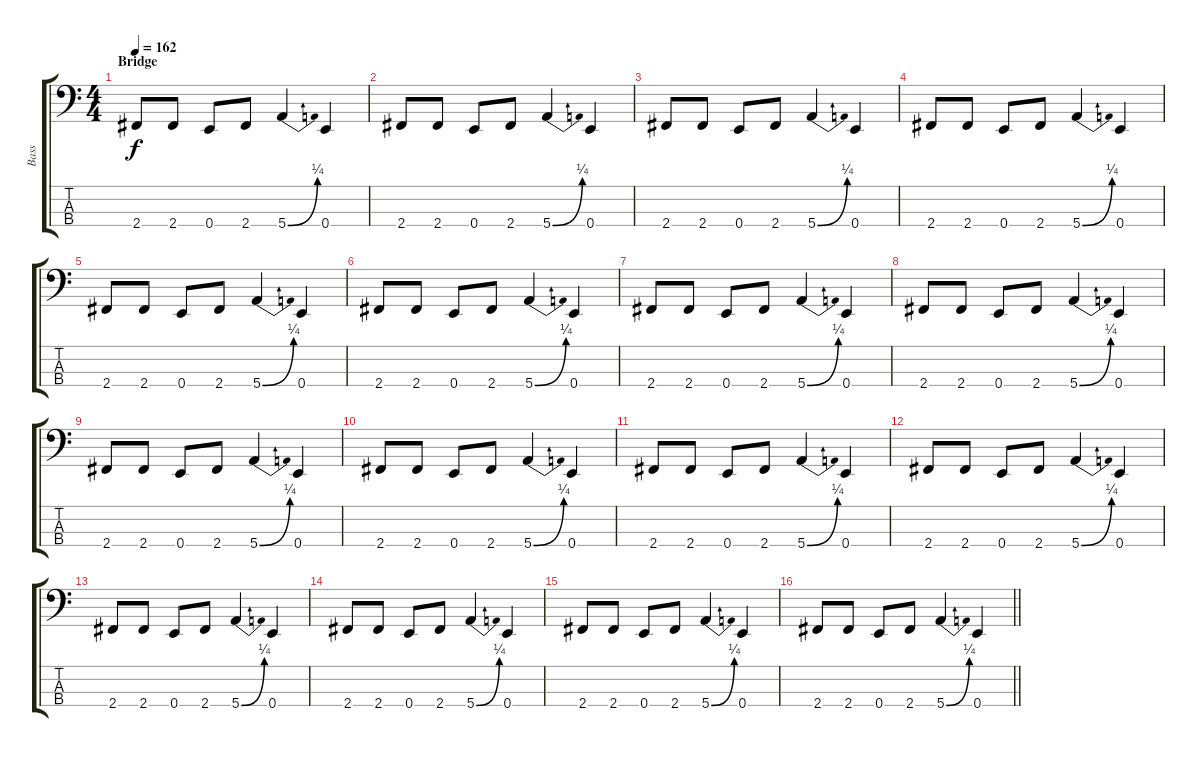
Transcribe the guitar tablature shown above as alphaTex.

\track ("Bass" "Bass") {instrument electricbasspick}
\staff {score tabs}
\tuning (G2 D2 A1 E1) {hide}
\ts (4 4)
\section ("" "Bridge")
\tempo 162
\clef f4
\ks c
2.4.8{dy f} 2.4.8 0.4.8 2.4.8 5.4{be (bend 0 0 60 1)}.4 0.4.4 |
2.4.8 2.4.8 0.4.8 2.4.8 5.4{be (bend 0 0 60 1)}.4 0.4.4 |
2.4.8 2.4.8 0.4.8 2.4.8 5.4{be (bend 0 0 60 1)}.4 0.4.4 |
2.4.8 2.4.8 0.4.8 2.4.8 5.4{be (bend 0 0 60 1)}.4 0.4.4 |
2.4.8 2.4.8 0.4.8 2.4.8 5.4{be (bend 0 0 60 1)}.4 0.4.4 |
2.4.8 2.4.8 0.4.8 2.4.8 5.4{be (bend 0 0 60 1)}.4 0.4.4 |
2.4.8 2.4.8 0.4.8 2.4.8 5.4{be (bend 0 0 60 1)}.4 0.4.4 |
2.4.8 2.4.8 0.4.8 2.4.8 5.4{be (bend 0 0 60 1)}.4 0.4.4 |
2.4.8 2.4.8 0.4.8 2.4.8 5.4{be (bend 0 0 60 1)}.4 0.4.4 |
2.4.8 2.4.8 0.4.8 2.4.8 5.4{be (bend 0 0 60 1)}.4 0.4.4 |
2.4.8 2.4.8 0.4.8 2.4.8 5.4{be (bend 0 0 60 1)}.4 0.4.4 |
2.4.8 2.4.8 0.4.8 2.4.8 5.4{be (bend 0 0 60 1)}.4 0.4.4 |
2.4.8 2.4.8 0.4.8 2.4.8 5.4{be (bend 0 0 60 1)}.4 0.4.4 |
2.4.8 2.4.8 0.4.8 2.4.8 5.4{be (bend 0 0 60 1)}.4 0.4.4 |
2.4.8 2.4.8 0.4.8 2.4.8 5.4{be (bend 0 0 60 1)}.4 0.4.4 |
\barLineRight lightlight
2.4.8 2.4.8 0.4.8 2.4.8 5.4{be (bend 0 0 60 1)}.4 0.4.4
